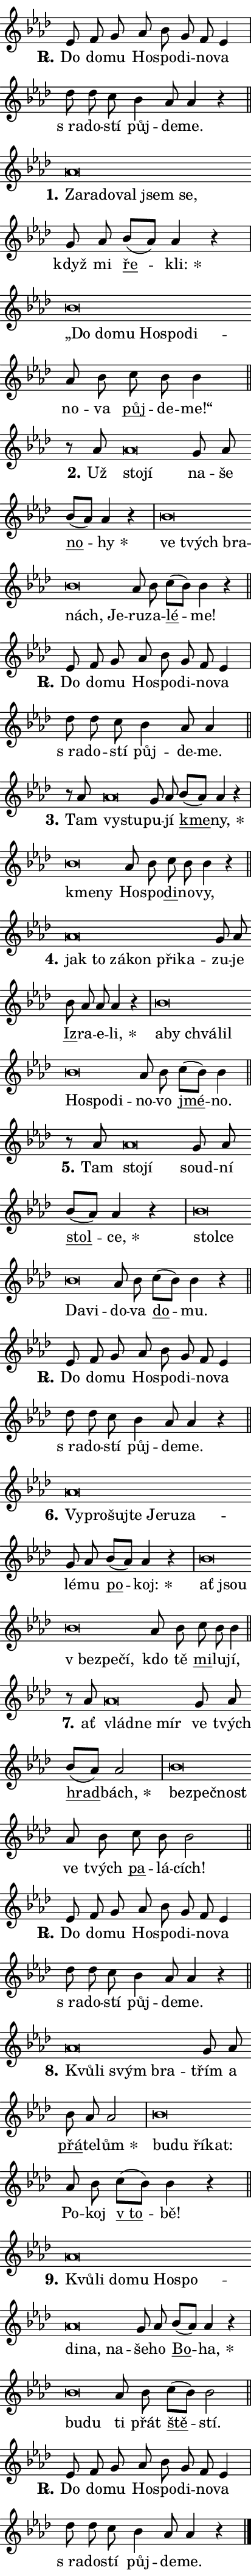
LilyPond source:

\version "2.22.1"
\header { tagline = "" }
\paper {
  indent = 0\cm
  top-margin = 0\cm
  right-margin = 0\cm
  bottom-margin = 0\cm
  left-margin = 0\cm
  paper-width = 7\cm
  page-breaking = #ly:one-page-breaking
  system-system-spacing.basic-distance = #11
  score-system-spacing.basic-distance = #11
  ragged-last = ##f
}


%% Author: Thomas Morley
%% https://lists.gnu.org/archive/html/lilypond-user/2020-05/msg00002.html
#(define (line-position grob)
"Returns position of @var[grob} in current system:
   @code{'start}, if at first time-step
   @code{'end}, if at last time-step
   @code{'middle} otherwise
"
  (let* ((col (ly:item-get-column grob))
         (ln (ly:grob-object col 'left-neighbor))
         (rn (ly:grob-object col 'right-neighbor))
         (col-to-check-left (if (ly:grob? ln) ln col))
         (col-to-check-right (if (ly:grob? rn) rn col))
         (break-dir-left
           (and
             (ly:grob-property col-to-check-left 'non-musical #f)
             (ly:item-break-dir col-to-check-left)))
         (break-dir-right
           (and
             (ly:grob-property col-to-check-right 'non-musical #f)
             (ly:item-break-dir col-to-check-right))))
        (cond ((eqv? 1 break-dir-left) 'start)
              ((eqv? -1 break-dir-right) 'end)
              (else 'middle))))

#(define (tranparent-at-line-position vctor)
  (lambda (grob)
  "Relying on @code{line-position} select the relevant enry from @var{vctor}.
Used to determine transparency,"
    (case (line-position grob)
      ((end) (not (vector-ref vctor 0)))
      ((middle) (not (vector-ref vctor 1)))
      ((start) (not (vector-ref vctor 2))))))

noteHeadBreakVisibility =
#(define-music-function (break-visibility)(vector?)
"Makes @code{NoteHead}s transparent relying on @var{break-visibility}"
#{
  \override NoteHead.transparent =
    #(tranparent-at-line-position break-visibility)
#})

#(define delete-ledgers-for-transparent-note-heads
  (lambda (grob)
    "Reads whether a @code{NoteHead} is transparent.
If so this @code{NoteHead} is removed from @code{'note-heads} from
@var{grob}, which is supposed to be @code{LedgerLineSpanner}.
As a result ledgers are not printed for this @code{NoteHead}"
    (let* ((nhds-array (ly:grob-object grob 'note-heads))
           (nhds-list
             (if (ly:grob-array? nhds-array)
                 (ly:grob-array->list nhds-array)
                 '()))
           ;; Relies on the transparent-property being done before
           ;; Staff.LedgerLineSpanner.after-line-breaking is executed.
           ;; This is fragile ...
           (to-keep
             (remove
               (lambda (nhd)
                 (ly:grob-property nhd 'transparent #f))
               nhds-list)))
      ;; TODO find a better method to iterate over grob-arrays, similiar
      ;; to filter/remove etc for lists
      ;; For now rebuilt from scratch
      (set! (ly:grob-object grob 'note-heads)  '())
      (for-each
        (lambda (nhd)
          (ly:pointer-group-interface::add-grob grob 'note-heads nhd))
        to-keep))))

hideNotes = {
  \noteHeadBreakVisibility #begin-of-line-visible
}
unHideNotes = {
  \noteHeadBreakVisibility #all-visible
}

% work-around for resetting accidentals
% https://lilypond.org/doc/v2.23/Documentation/notation/displaying-rhythms#unmetered-music
cadenzaMeasure = {
  \cadenzaOff
  \partial 1024 s1024
  \cadenzaOn
}

#(define-markup-command (accent layout props text) (markup?)
  "Underline accented syllable"
  (interpret-markup layout props
    #{\markup \override #'(offset . 4.3) \underline { #text }#}))

responsum = \markup \concat {
  "R" \hspace #-1.05 \path #0.1 #'((moveto 0 0.07) (lineto 0.9 0.8)) \hspace #0.05 "."
}

\layout {
    \context {
        \Staff
        \remove "Time_signature_engraver"
        \override LedgerLineSpanner.after-line-breaking = #delete-ledgers-for-transparent-note-heads
    }
    \context {
        \Voice {
            \override NoteHead.output-attributes = #'((class . "notehead"))
            \override Hairpin.height = #0.55
        }
    }
    \context {
        \Lyrics {
            \override StanzaNumber.output-attributes = #'((class . "stanzanumber"))
            \override LyricSpace.minimum-distance = #0.9
            \override LyricText.font-name = #"TeX Gyre Schola"
            \override LyricText.font-size = 1
            \override StanzaNumber.font-name = #"TeX Gyre Schola Bold"
            \override StanzaNumber.font-size = 1
        }
    }
}

% magnetic-lyrics.ily
%
%   written by
%     Jean Abou Samra <jean@abou-samra.fr>
%     Werner Lemberg <wl@gnu.org>
%
%   adapted by
%     Jiri Hon <jiri.hon@gmail.com>
%
% Version 2022-Apr-15

% https://www.mail-archive.com/lilypond-user@gnu.org/msg149350.html

#(define (Left_hyphen_pointer_engraver context)
   "Collect syllable-hyphen-syllable occurrences in lyrics and store
them in properties.  This engraver only looks to the left.  For
example, if the lyrics input is @code{foo -- bar}, it does the
following.

@itemize @bullet
@item
Set the @code{text} property of the @code{LyricHyphen} grob between
@q{foo} and @q{bar} to @code{foo}.

@item
Set the @code{left-hyphen} property of the @code{LyricText} grob with
text @q{foo} to the @code{LyricHyphen} grob between @q{foo} and
@q{bar}.
@end itemize

Use this auxiliary engraver in combination with the
@code{lyric-@/text::@/apply-@/magnetic-@/offset!} hook."
   (let ((hyphen #f)
         (text #f))
     (make-engraver
      (acknowledgers
       ((lyric-syllable-interface engraver grob source-engraver)
        (set! text grob)))
      (end-acknowledgers
       ((lyric-hyphen-interface engraver grob source-engraver)
        ;(when (not (grob::has-interface grob 'lyric-space-interface))
          (set! hyphen grob)));)
      ((stop-translation-timestep engraver)
       (when (and text hyphen)
         (ly:grob-set-object! text 'left-hyphen hyphen))
       (set! text #f)
       (set! hyphen #f)))))

#(define (lyric-text::apply-magnetic-offset! grob)
   "If the space between two syllables is less than the value in
property @code{LyricText@/.details@/.squash-threshold}, move the right
syllable to the left so that it gets concatenated with the left
syllable.

Use this function as a hook for
@code{LyricText@/.after-@/line-@/breaking} if the
@code{Left_@/hyphen_@/pointer_@/engraver} is active."
   (let ((hyphen (ly:grob-object grob 'left-hyphen #f)))
     (when hyphen
       (let ((left-text (ly:spanner-bound hyphen LEFT)))
         (when (grob::has-interface left-text 'lyric-syllable-interface)
           (let* ((common (ly:grob-common-refpoint grob left-text X))
                  (this-x-ext (ly:grob-extent grob common X))
                  (left-x-ext
                   (begin
                     ;; Trigger magnetism for left-text.
                     (ly:grob-property left-text 'after-line-breaking)
                     (ly:grob-extent left-text common X)))
                  ;; `delta` is the gap width between two syllables.
                  (delta (- (interval-start this-x-ext)
                            (interval-end left-x-ext)))
                  (details (ly:grob-property grob 'details))
                  (threshold (assoc-get 'squash-threshold details 0.2)))
             (when (< delta threshold)
               (let* (;; We have to manipulate the input text so that
                      ;; ligatures crossing syllable boundaries are not
                      ;; disabled.  For languages based on the Latin
                      ;; script this is essentially a beautification.
                      ;; However, for non-Western scripts it can be a
                      ;; necessity.
                      (lt (ly:grob-property left-text 'text))
                      (rt (ly:grob-property grob 'text))
                      (is-space (grob::has-interface hyphen 'lyric-space-interface))
                      (space (if is-space " " ""))
                      (space-markup (grob-interpret-markup grob " "))
                      (space-size (interval-length (ly:stencil-extent space-markup X)))
                      (extra-delta (if is-space space-size 0))
                      ;; Append new syllable.
                      (ltrt-space (if (and (string? lt) (string? rt))
                                (string-append lt space rt)
                                (make-concat-markup (list lt space rt))))
                      ;; Right-align `ltrt` to the right side.
                      (ltrt-space-markup (grob-interpret-markup
                               grob
                               (make-translate-markup
                                (cons (interval-length this-x-ext) 0)
                                (make-right-align-markup ltrt-space)))))
                 (begin
                   ;; Don't print `left-text`.
                   (ly:grob-set-property! left-text 'stencil #f)
                   ;; Set text and stencil (which holds all collected
                   ;; syllables so far) and shift it to the left.
                   (ly:grob-set-property! grob 'text ltrt-space)
                   (ly:grob-set-property! grob 'stencil ltrt-space-markup)
                   (ly:grob-translate-axis! grob (- (- delta extra-delta)) X))))))))))


#(define (lyric-hyphen::displace-bounds-first grob)
   ;; Make very sure this callback isn't triggered too early.
   (let ((left (ly:spanner-bound grob LEFT))
         (right (ly:spanner-bound grob RIGHT)))
     (ly:grob-property left 'after-line-breaking)
     (ly:grob-property right 'after-line-breaking)
     (ly:lyric-hyphen::print grob)))

squashThreshold = #0.4

\layout {
  \context {
    \Lyrics
    \consists #Left_hyphen_pointer_engraver
    \override LyricText.after-line-breaking =
      #lyric-text::apply-magnetic-offset!
    \override LyricHyphen.stencil = #lyric-hyphen::displace-bounds-first
    \override LyricText.details.squash-threshold = \squashThreshold
    \override LyricHyphen.minimum-distance = 0
    \override LyricHyphen.minimum-length = \squashThreshold
  }
}

squash = \override LyricText.details.squash-threshold = 9999
unSquash = \override LyricText.details.squash-threshold = \squashThreshold

left = \override LyricText.self-alignment-X = #LEFT
unLeft = \revert LyricText.self-alignment-X

starOffset = #(lambda (grob) 
                (let ((x_offset (ly:self-alignment-interface::aligned-on-x-parent grob)))
                  (if (= x_offset 0) 0 (+ x_offset 1.2))))

star = #(define-music-function (syllable)(string?)
"Append star separator at the end of a syllable"
#{
  \once \override LyricText.X-offset = #starOffset
  \lyricmode { \markup {
    #syllable
    \override #'((font-name . "TeX Gyre Schola Bold")) \hspace #0.2 \lower #0.65 \larger "*"
  } }
#})

starAccent = #(define-music-function (syllable)(string?)
"Append star separator at the end of a syllable and make accent"
#{
  \once \override LyricText.X-offset = #starOffset
  \lyricmode { \markup {
    \accent #syllable
    \override #'((font-name . "TeX Gyre Schola Bold")) \hspace #0.2 \lower #0.65 \larger "*"
  } }
#})

breath = #(define-music-function (syllable)(string?)
"Append breathing indicator at the end of a syllable"
#{
  \lyricmode { \markup { #syllable "+" } }
#})

optionalBreath = #(define-music-function (syllable)(string?)
"Append optional breathing indicator at the end of a syllable"
#{
  \lyricmode { \markup { #syllable "(+)" } }
#})


\score {
    <<
        \new Voice = "melody" { \cadenzaOn \key as \major \relative { es'8 f g as bes g f es4 \cadenzaMeasure \bar "|" des'8 des c \bar "" bes4 as8 as4 r \cadenzaMeasure \bar "||" \break }
\relative { as'\breve*1/16 \hideNotes \breve*1/16 \bar "" \breve*1/16 \bar "" \breve*1/16 \bar "" \breve*1/16 \breve*1/16 \bar "" \unHideNotes g8 as \bar "" bes[( as)] as4 r \cadenzaMeasure \bar "|" bes\breve*1/16 \hideNotes \breve*1/16 \bar "" \breve*1/16 \bar "" \breve*1/16 \bar "" \breve*1/16 \breve*1/16 \bar "" \unHideNotes as8 bes \bar "" c bes bes4 \cadenzaMeasure \bar "||" \break }
\relative { r8 as' as\breve*1/16 \hideNotes \breve*1/16 \bar "" \unHideNotes g8 as \bar "" bes[( as)] as4 r \cadenzaMeasure \bar "|" bes\breve*1/16 \hideNotes \breve*1/16 \bar "" \breve*1/16 \bar "" \breve*1/16 \breve*1/16 \bar "" \unHideNotes as8 bes \bar "" c[( bes)] bes4 r \cadenzaMeasure \bar "||" \break }
\relative { es'8 f g as bes g f es4 \cadenzaMeasure \bar "|" des'8 des c \bar "" bes4 as8 as4 \cadenzaMeasure \bar "||" \break }
\relative { r8 as' as\breve*1/16 \hideNotes \breve*1/16 \bar "" \unHideNotes g8 as \bar "" bes[( as)] as4 r \cadenzaMeasure \bar "|" bes\breve*1/16 \hideNotes \breve*1/16 \bar "" \unHideNotes as8 bes \bar "" c bes bes4 r \cadenzaMeasure \bar "||" \break }
\relative { as'\breve*1/16 \hideNotes \breve*1/16 \bar "" \breve*1/16 \bar "" \breve*1/16 \bar "" \breve*1/16 \breve*1/16 \bar "" \unHideNotes g8 as \bar "" bes as as as4 r \cadenzaMeasure \bar "|" bes\breve*1/16 \hideNotes \breve*1/16 \bar "" \breve*1/16 \bar "" \breve*1/16 \bar "" \breve*1/16 \bar "" \breve*1/16 \breve*1/16 \bar "" \unHideNotes as8 bes \bar "" c[( bes)] bes4 \cadenzaMeasure \bar "||" \break }
\relative { r8 as' as\breve*1/16 \hideNotes \breve*1/16 \bar "" \unHideNotes g8 as \bar "" bes[( as)] as4 r \cadenzaMeasure \bar "|" bes\breve*1/16 \hideNotes \breve*1/16 \bar "" \breve*1/16 \breve*1/16 \bar "" \unHideNotes as8 bes \bar "" c[( bes)] bes4 r \cadenzaMeasure \bar "||" \break }
\relative { es'8 f g as bes g f es4 \cadenzaMeasure \bar "|" des'8 des c \bar "" bes4 as8 as4 r \cadenzaMeasure \bar "||" \break }
\relative { as'\breve*1/16 \hideNotes \breve*1/16 \bar "" \breve*1/16 \bar "" \breve*1/16 \bar "" \breve*1/16 \bar "" \breve*1/16 \breve*1/16 \bar "" \unHideNotes g8 as \bar "" bes[( as)] as4 r \cadenzaMeasure \bar "|" bes\breve*1/16 \hideNotes \breve*1/16 \bar "" \breve*1/16 \bar "" \breve*1/16 \breve*1/16 \bar "" \unHideNotes as8 bes \bar "" c bes bes4 \cadenzaMeasure \bar "||" \break }
\relative { r8 as' as\breve*1/16 \hideNotes \breve*1/16 \breve*1/16 \bar "" \unHideNotes g8 as \bar "" bes[( as)] as2 \cadenzaMeasure \bar "|" bes\breve*1/16 \hideNotes \breve*1/16 \breve*1/16 \bar "" \unHideNotes as8 bes \bar "" c bes bes2 \cadenzaMeasure \bar "||" \break }
\relative { es'8 f g as bes g f es4 \cadenzaMeasure \bar "|" des'8 des c \bar "" bes4 as8 as4 r \cadenzaMeasure \bar "||" \break }
\relative { as'\breve*1/16 \hideNotes \breve*1/16 \bar "" \breve*1/16 \breve*1/16 \bar "" \unHideNotes g8 as \bar "" bes as as2 \cadenzaMeasure \bar "|" bes\breve*1/16 \hideNotes \breve*1/16 \bar "" \breve*1/16 \breve*1/16 \bar "" \unHideNotes as8 bes \bar "" c[( bes)] bes4 r \cadenzaMeasure \bar "||" \break }
\relative { as'\breve*1/16 \hideNotes \breve*1/16 \bar "" \breve*1/16 \bar "" \breve*1/16 \bar "" \breve*1/16 \bar "" \breve*1/16 \bar "" \breve*1/16 \bar "" \breve*1/16 \breve*1/16 \bar "" \unHideNotes g8 as \bar "" bes[( as)] as4 r \cadenzaMeasure \bar "|" bes\breve*1/16 \hideNotes \breve*1/16 \bar "" \unHideNotes as8 bes \bar "" c[( bes)] bes2 \cadenzaMeasure \bar "||" \break }
\relative { es'8 f g as bes g f es4 \cadenzaMeasure \bar "|" des'8 des c \bar "" bes4 as8 as4 r \cadenzaMeasure \bar "||" \break } \bar "|." }
        \new Lyrics \lyricsto "melody" { \lyricmode { \set stanza = \responsum
Do do -- mu Ho -- spo -- di -- no -- va "s ra" -- do -- stí půj -- de -- me.
\set stanza = "1."
\left Za -- \squash ra -- do -- val jsem se, \unLeft \unSquash když mi \markup \accent ře -- \star kli: \left „Do \squash do -- mu Ho -- spo -- di -- \unLeft \unSquash no -- va \markup \accent půj -- de -- me!“
\set stanza = "2."
Už \left sto -- \squash jí \unLeft \unSquash na -- še \markup \accent no -- \star hy \left ve \squash tvých bra -- nách, Je -- \unLeft \unSquash ru -- za -- \markup \accent lé -- me!
\set stanza = \responsum
Do do -- mu Ho -- spo -- di -- no -- va "s ra" -- do -- stí půj -- de -- me.
\set stanza = "3."
Tam \left vy -- \squash stu -- \unLeft \unSquash pu -- jí \markup \accent kme -- \star ny, \left kme -- \squash ny \unLeft \unSquash Ho -- spo -- \markup \accent di -- no -- vy,
\set stanza = "4."
\left jak \squash to zá -- kon při -- ka -- \unLeft \unSquash zu -- je \markup \accent Iz -- ra -- e -- \star li, \left a -- \squash by chvá -- lil Ho -- spo -- di -- \unLeft \unSquash no -- vo \markup \accent jmé -- no.
\set stanza = "5."
Tam \left sto -- \squash jí \unLeft \unSquash soud -- ní \markup \accent stol -- \star ce, \left stol -- \squash ce Da -- vi -- \unLeft \unSquash do -- va \markup \accent do -- mu.
\set stanza = \responsum
Do do -- mu Ho -- spo -- di -- no -- va "s ra" -- do -- stí půj -- de -- me.
\set stanza = "6."
\left Vy -- \squash pro -- šuj -- te Je -- ru -- za -- \unLeft \unSquash lé -- mu \markup \accent po -- \star koj: \left ať \squash jsou "v bez" -- pe -- čí, \unLeft \unSquash kdo tě \markup \accent mi -- lu -- jí,
\set stanza = "7."
ať \left vlád -- \squash ne mír \unLeft \unSquash ve tvých \markup \accent hrad -- \star bách, \left bez -- \squash peč -- nost \unLeft \unSquash ve tvých \markup \accent pa -- lá -- cích!
\set stanza = \responsum
Do do -- mu Ho -- spo -- di -- no -- va "s ra" -- do -- stí půj -- de -- me.
\set stanza = "8."
\left Kvů -- \squash li svým bra -- \unLeft \unSquash třím a \markup \accent přá -- te -- \star lům \left bu -- \squash du ří -- kat: \unLeft \unSquash Po -- koj \markup \accent "v to" -- bě!
\set stanza = "9."
\left Kvů -- \squash li do -- mu Ho -- spo -- di -- na, na -- \unLeft \unSquash še -- ho \markup \accent Bo -- \star ha, \left bu -- \squash du \unLeft \unSquash ti přát \markup \accent ště -- stí.
\set stanza = \responsum
Do do -- mu Ho -- spo -- di -- no -- va "s ra" -- do -- stí půj -- de -- me. } }
    >>
    \layout {}
}
